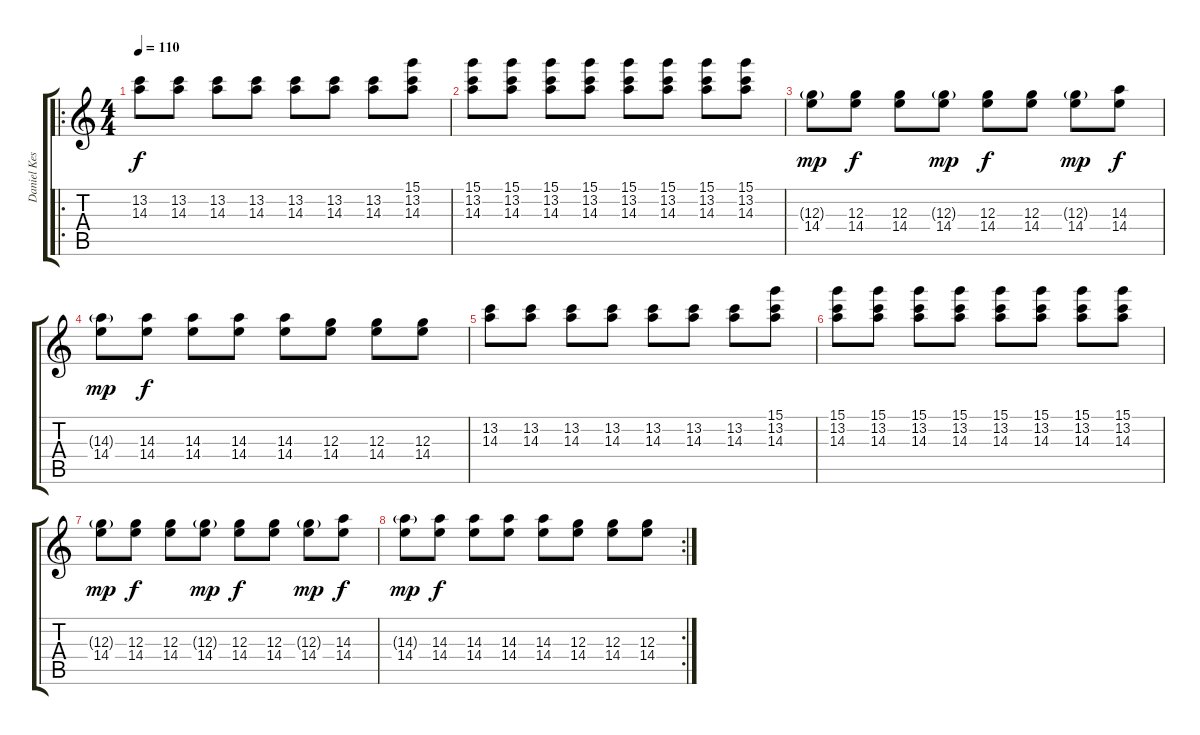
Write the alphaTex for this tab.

\track ("Daniel Kessler (Guitar 1)" "Daniel Kes") {instrument overdrivenguitar}
\staff {score tabs}
\tuning (E4 B3 G3 D3 A2 E2) {hide}
\ro
\ts (4 4)
\tempo 110
\clef g2
\ks c
(13.2 14.3).8{dy f} (13.2 14.3).8 (13.2 14.3).8 (13.2 14.3).8 (13.2 14.3).8 (13.2 14.3).8 (13.2 14.3).8 (15.1 13.2 14.3).8 |
(15.1 13.2 14.3).8 (15.1 13.2 14.3).8 (15.1 13.2 14.3).8 (15.1 13.2 14.3).8 (15.1 13.2 14.3).8 (15.1 13.2 14.3).8 (15.1 13.2 14.3).8 (15.1 13.2 14.3).8 |
(12.3{g} 14.4).8{dy mp} (12.3 14.4).8{dy f} (12.3 14.4).8 (12.3{g} 14.4).8{dy mp} (12.3 14.4).8{dy f} (12.3 14.4).8 (12.3{g} 14.4).8{dy mp} (14.3 14.4).8{dy f} |
(14.3{g} 14.4).8{dy mp} (14.3 14.4).8{dy f} (14.3 14.4).8 (14.3 14.4).8 (14.3 14.4).8 (12.3 14.4).8 (12.3 14.4).8 (12.3 14.4).8 |
(13.2 14.3).8 (13.2 14.3).8 (13.2 14.3).8 (13.2 14.3).8 (13.2 14.3).8 (13.2 14.3).8 (13.2 14.3).8 (15.1 13.2 14.3).8 |
(15.1 13.2 14.3).8 (15.1 13.2 14.3).8 (15.1 13.2 14.3).8 (15.1 13.2 14.3).8 (15.1 13.2 14.3).8 (15.1 13.2 14.3).8 (15.1 13.2 14.3).8 (15.1 13.2 14.3).8 |
(12.3{g} 14.4).8{dy mp} (12.3 14.4).8{dy f} (12.3 14.4).8 (12.3{g} 14.4).8{dy mp} (12.3 14.4).8{dy f} (12.3 14.4).8 (12.3{g} 14.4).8{dy mp} (14.3 14.4).8{dy f} |
\rc 2
(14.3{g} 14.4).8{dy mp} (14.3 14.4).8{dy f} (14.3 14.4).8 (14.3 14.4).8 (14.3 14.4).8 (12.3 14.4).8 (12.3 14.4).8 (12.3 14.4).8
